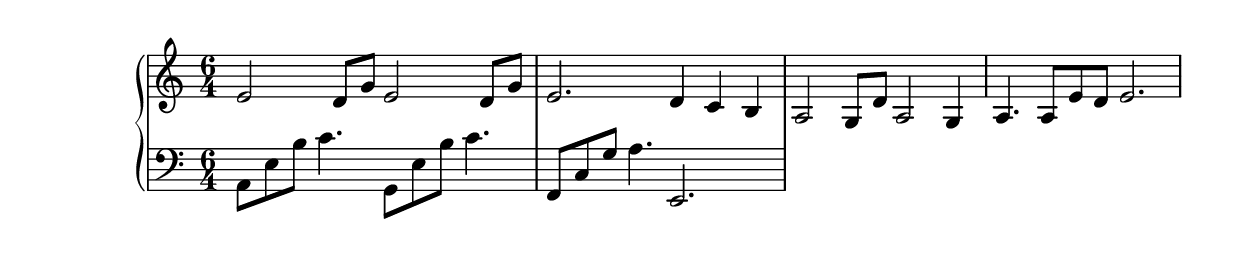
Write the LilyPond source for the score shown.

\version "2.24.1"
\score {
  \new PianoStaff <<
    \new Staff \relative c' { \time 6/4 e2 d8 g8 e2 d8 g8          | e2.            d4 c4 b4 |
                                        a2 g8 d'8 a2 g4 | a4. a8 e'8 d8 e2. }
    \new Staff \relative c { \clef bass a8 e' b' c4. g,8 e' b' c4. | f,,8 c' g' a4. e,2.     }
  >>
}